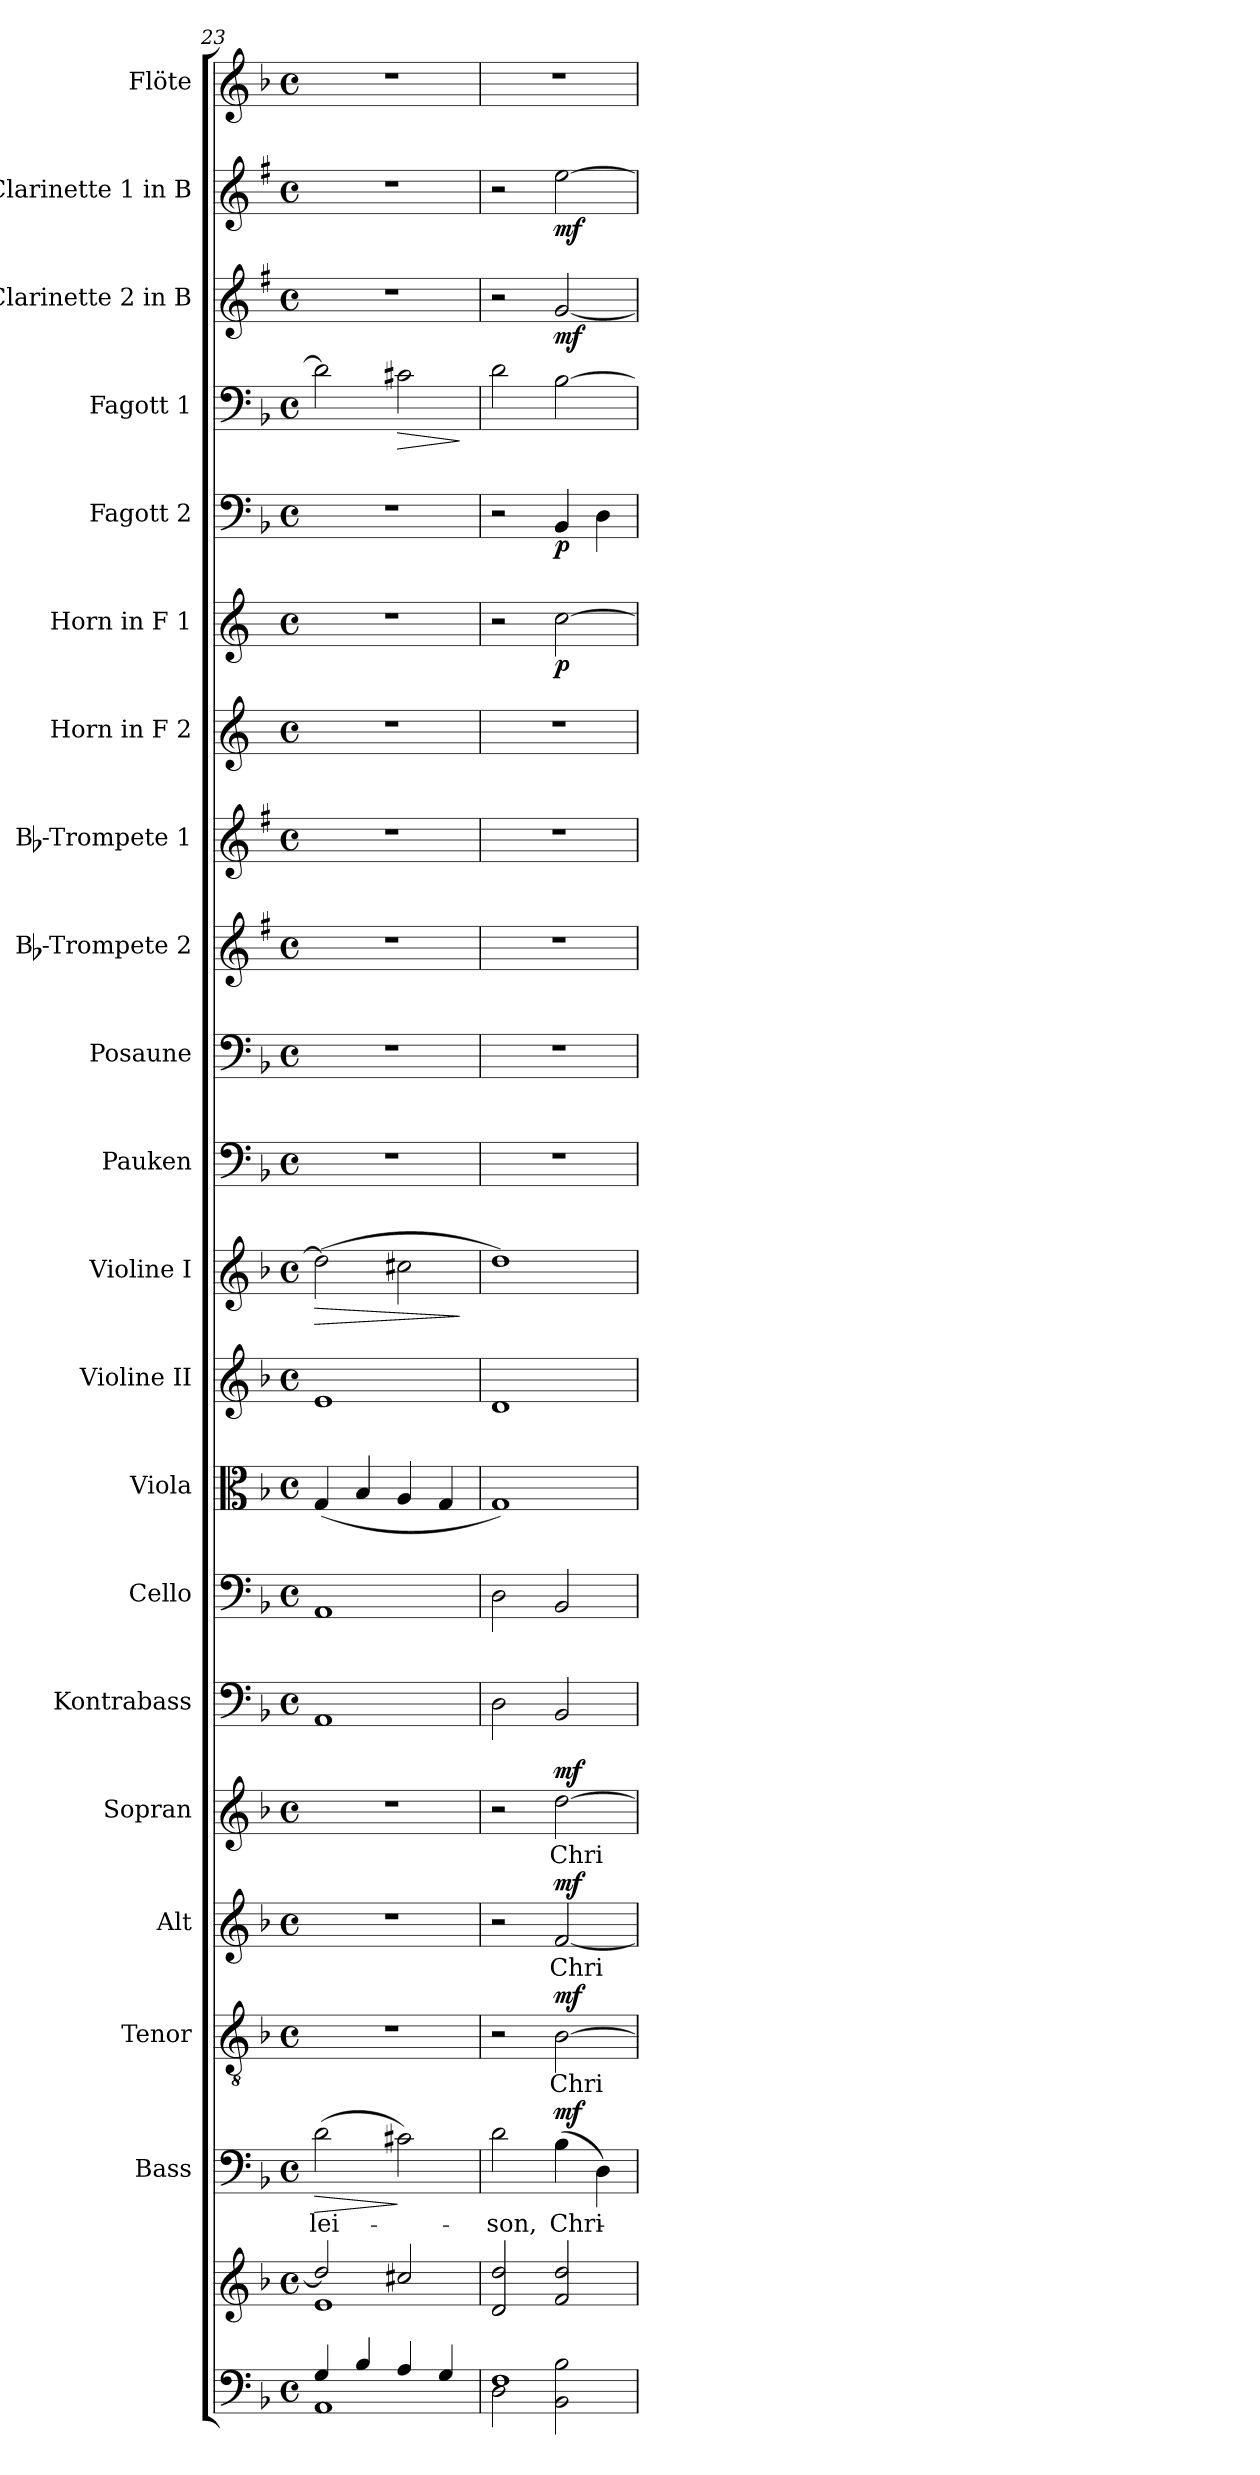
**kern	**kern	**kern	**text	**dynam	**kern	**text	**dynam	**kern	**text	**dynam	**kern	**text	**dynam	**kern	**kern	**kern	**kern	**kern	**dynam	**kern	**kern	**kern	**kern	**kern	**kern	**dynam	**kern	**dynam	**kern	**dynam	**kern	**dynam	**kern	**dynam	**kern
*part21	*part21	*part20	*part20	*part20	*part19	*part19	*part19	*part18	*part18	*part18	*part17	*part17	*part17	*part16	*part15	*part14	*part13	*part12	*part12	*part11	*part10	*part9	*part8	*part7	*part6	*part6	*part5	*part5	*part4	*part4	*part3	*part3	*part2	*part2	*part1
*staff22	*staff21	*staff20	*staff20	*staff20	*staff19	*staff19	*staff19	*staff18	*staff18	*staff18	*staff17	*staff17	*staff17	*staff16	*staff15	*staff14	*staff13	*staff12	*staff12	*staff11	*staff10	*staff9	*staff8	*staff7	*staff6	*staff6	*staff5	*staff5	*staff4	*staff4	*staff3	*staff3	*staff2	*staff2	*staff1
*	*	*I"Bass	*	*	*I"Tenor	*	*	*I"Alt	*	*	*I"Sopran	*	*	*I"Kontrabass	*I"Cello	*I"Viola	*I"Violine II	*I"Violine I	*	*I"Pauken	*I"Posaune	*I"Bb-Trompete 2	*I"Bb-Trompete 1	*I"Horn in F 2	*I"Horn in F 1	*	*I"Fagott 2	*	*I"Fagott 1	*	*I"Clarinette 2 in B	*	*I"Clarinette 1 in B	*	*I"Flöte
*	*	*I'B.	*	*	*I'T.	*	*	*I'A.	*	*	*I'S.	*	*	*I'Kb.	*	*I'Vla.	*I'Vl. II	*I'Vl. I	*	*I'Pk.	*I'Pos.	*I'Bb Trp. 2	*I'Bb Trp. 1	*	*	*	*I'Fg. 2	*	*I'Fg. 1	*	*I'Clar. 2	*	*I'Clar.1	*	*I'Fl.
!!LO:PB:g=z
*clefF4	*clefG2	*clefF4	*	*	*clefGv2	*	*	*clefG2	*	*	*clefG2	*	*	*clefF4	*clefF4	*clefC3	*clefG2	*clefG2	*	*clefF4	*clefF4	*clefG2	*clefG2	*clefG2	*clefG2	*	*clefF4	*	*clefF4	*	*clefG2	*	*clefG2	*	*clefG2
*	*	*	*	*	*	*	*	*	*	*	*	*	*	*ITrd7c12	*	*	*	*	*	*	*	*ITrd1c2	*ITrd1c2	*ITrd4c7	*ITrd4c7	*	*	*	*	*	*ITrd1c2	*	*ITrd1c2	*	*
*k[b-]	*k[b-]	*k[b-]	*	*	*k[b-]	*	*	*k[b-]	*	*	*k[b-]	*	*	*k[b-]	*k[b-]	*k[b-]	*k[b-]	*k[b-]	*	*k[b-]	*k[b-]	*k[b-]	*k[b-]	*k[b-]	*k[b-]	*	*k[b-]	*	*k[b-]	*	*k[b-]	*	*k[b-]	*	*k[b-]
*F:	*F:	*F:	*	*	*F:	*	*	*F:	*	*	*F:	*	*	*F:	*F:	*F:	*F:	*F:	*	*F:	*F:	*F:	*F:	*F:	*F:	*	*F:	*	*F:	*	*F:	*	*F:	*	*F:
*M4/4	*M4/4	*M4/4	*	*	*M4/4	*	*	*M4/4	*	*	*M4/4	*	*	*M4/4	*M4/4	*M4/4	*M4/4	*M4/4	*	*M4/4	*M4/4	*M4/4	*M4/4	*M4/4	*M4/4	*	*M4/4	*	*M4/4	*	*M4/4	*	*M4/4	*	*M4/4
*met(c)	*met(c)	*met(c)	*	*	*met(c)	*	*	*met(c)	*	*	*met(c)	*	*	*met(c)	*met(c)	*met(c)	*met(c)	*met(c)	*	*met(c)	*met(c)	*met(c)	*met(c)	*met(c)	*met(c)	*	*met(c)	*	*met(c)	*	*met(c)	*	*met(c)	*	*met(c)
=23	=23	=23	=23	=23	=23	=23	=23	=23	=23	=23	=23	=23	=23	=23	=23	=23	=23	=23	=23	=23	=23	=23	=23	=23	=23	=23	=23	=23	=23	=23	=23	=23	=23	=23	=23
*^	*^	*	*	*	*	*	*	*	*	*	*	*	*	*	*	*	*	*	*	*	*	*	*	*	*	*	*	*	*	*	*	*	*	*	*
!	!	!	!	!	!LO:LY:b	!LO:HP:b	!	!	!	!	!	!	!	!	!	!	!	!	!	!	!LO:HP:b	!	!	!	!	!	!	!	!	!	!	!	!	!	!	!	!
4G/	1AA	2dd/]	1e	(>2d\	-lei-	>	1r	.	.	1r	.	.	1r	.	.	1AAA	1AA	(<4G/	1e	(>2dd\]	>	1r	1r	1r	1r	1r	1r	.	1r	.	2d\]	.	1r	.	1r	.	1r
4B-/	.	.	.	.	.	.	.	.	.	.	.	.	.	.	.	.	.	4B-/	.	.	.	.	.	.	.	.	.	.	.	.	.	.	.	.	.	.	.
!	!	!	!	!	!	!	!	!	!	!	!	!	!	!	!	!	!	!	!	!	!	!	!	!	!	!	!	!	!	!	!	!LO:HP:b	!	!	!	!	!
4A/	.	2cc#X/	.	2c#X\)	.	]	.	.	.	.	.	.	.	.	.	.	.	4A/	.	2cc#X\	.	.	.	.	.	.	.	.	.	.	2c#X\	>	.	.	.	.	.
4G/	.	.	.	.	.	.	.	.	.	.	.	.	.	.	.	.	.	4G/	.	.	.	.	.	.	.	.	.	.	.	.	.	.	.	.	.	.	.
*v	*v	*	*	*	*	*	*	*	*	*	*	*	*	*	*	*	*	*	*	*	*	*	*	*	*	*	*	*	*	*	*	*	*	*	*	*	*
*	*v	*v	*	*	*	*	*	*	*	*	*	*	*	*	*	*	*	*	*	*	*	*	*	*	*	*	*	*	*	*	*	*	*	*	*	*
.	.	.	.	.	.	.	.	.	.	.	.	.	.	.	.	.	.	.	]	.	.	.	.	.	.	.	.	.	.	]	.	.	.	.	.
=24	=24	=24	=24	=24	=24	=24	=24	=24	=24	=24	=24	=24	=24	=24	=24	=24	=24	=24	=24	=24	=24	=24	=24	=24	=24	=24	=24	=24	=24	=24	=24	=24	=24	=24	=24
*^	*	*	*	*	*	*	*	*	*	*	*	*	*	*	*	*	*	*	*	*	*	*	*	*	*	*	*	*	*	*	*	*	*	*	*
!	!	!	!	!LO:LY:b	!	!	!	!	!	!	!	!	!	!	!	!	!	!	!	!	!	!	!	!	!	!	!	!	!	!	!	!	!	!	!	!
1F	2D\	2d/ 2dd/	2d\	-son,	.	2r	.	.	2r	.	.	2r	.	.	2DD\	2D\	1G)	1d	1dd)	.	1r	1r	1r	1r	1r	2r	.	2r	.	2d\	.	2r	.	2r	.	1r
!	!	!	!	!LO:LY:b	!LO:DY:a	!	!LO:LY:b	!LO:DY:a	!	!LO:LY:b	!LO:DY:a	!	!LO:LY:b	!LO:DY:a	!	!	!	!	!	!	!	!	!	!	!	!	!LO:DY:b	!	!LO:DY:b	!	!	!	!LO:DY:b	!	!LO:DY:b	!
.	2BB-\ 2B-\	2f/ 2dd/	(>4B-\	Chri-	mf	[2B-\	Chri-	mf	[2f/	Chri-	mf	[2dd\	Chri-	mf	2BBB-/	2BB-/	.	.	.	.	.	.	.	.	.	[2f\	p	4BB-/	p	[2B-\	.	[2f/	mf	[2dd\	mf	.
.	.	.	4D\)	.	.	.	.	.	.	.	.	.	.	.	.	.	.	.	.	.	.	.	.	.	.	.	.	4D\	.	.	.	.	.	.	.	.
*v	*v	*	*	*	*	*	*	*	*	*	*	*	*	*	*	*	*	*	*	*	*	*	*	*	*	*	*	*	*	*	*	*	*	*	*	*
=	=	=	=	=	=	=	=	=	=	=	=	=	=	=	=	=	=	=	=	=	=	=	=	=	=	=	=	=	=	=	=	=	=	=	=
*-	*-	*-	*-	*-	*-	*-	*-	*-	*-	*-	*-	*-	*-	*-	*-	*-	*-	*-	*-	*-	*-	*-	*-	*-	*-	*-	*-	*-	*-	*-	*-	*-	*-	*-	*-
